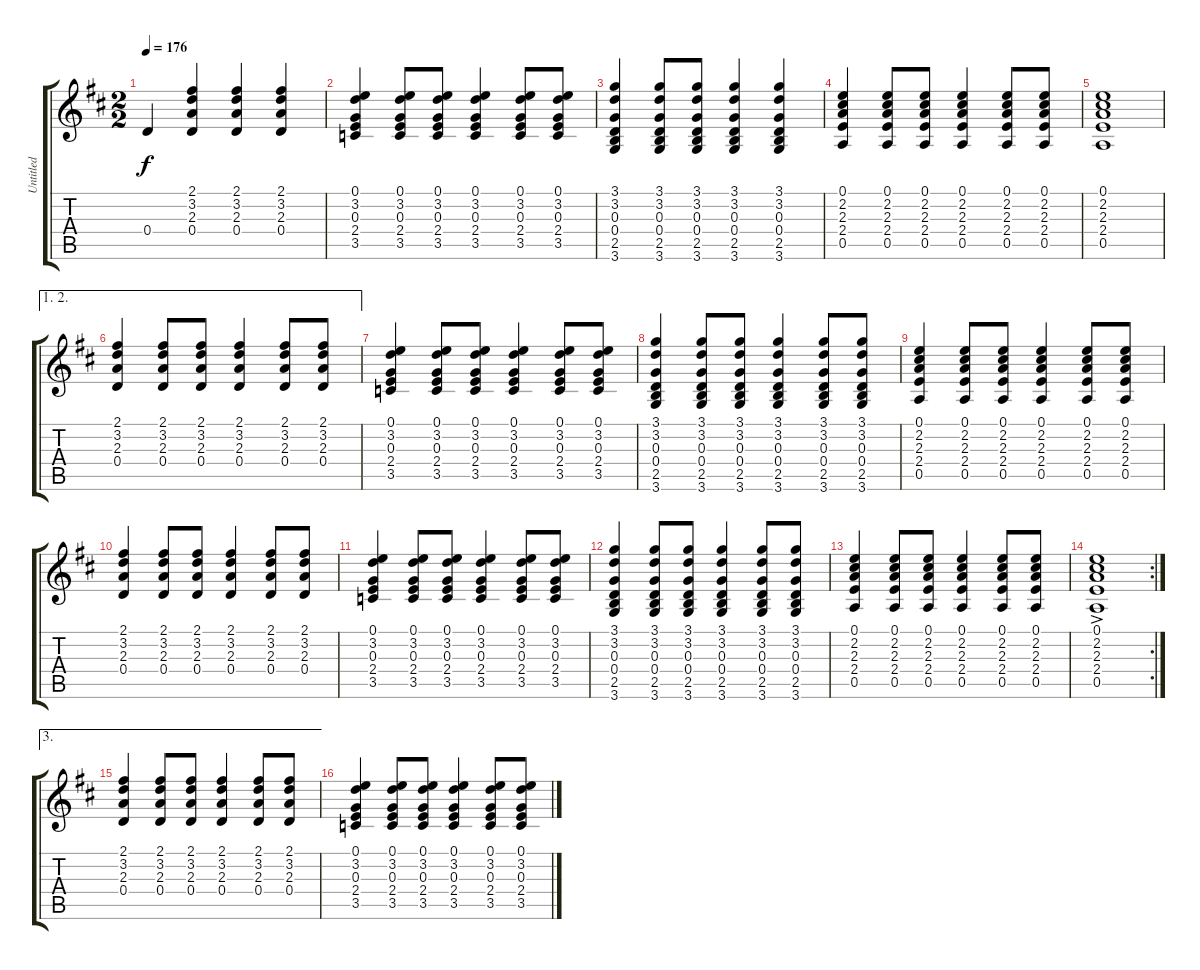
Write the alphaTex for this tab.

\track ("Untitled" "Untitled") {instrument acousticguitarnylon}
\staff {score tabs}
\tuning (E4 B3 G3 D3 A2 E2) {hide}
\ts (2 2)
\tempo 176
\clef g2
\ks d
0.4.4{dy f} (2.1 3.2 2.3 0.4).4 (2.1 3.2 2.3 0.4).4 (2.1 3.2 2.3 0.4).4 |
(0.1 3.2 0.3 2.4 3.5).4 (0.1 3.2 0.3 2.4 3.5).8 (0.1 3.2 0.3 2.4 3.5).8 (0.1 3.2 0.3 2.4 3.5).4 (0.1 3.2 0.3 2.4 3.5).8 (0.1 3.2 0.3 2.4 3.5).8 |
(3.1 3.2 0.3 0.4 2.5 3.6).4 (3.1 3.2 0.3 0.4 2.5 3.6).8 (3.1 3.2 0.3 0.4 2.5 3.6).8 (3.1 3.2 0.3 0.4 2.5 3.6).4 (3.1 3.2 0.3 0.4 2.5 3.6).4 |
(0.1 2.2 2.3 2.4 0.5).4 (0.1 2.2 2.3 2.4 0.5).8 (0.1 2.2 2.3 2.4 0.5).8 (0.1 2.2 2.3 2.4 0.5).4 (0.1 2.2 2.3 2.4 0.5).8 (0.1 2.2 2.3 2.4 0.5).8 |
(0.1 2.2 2.3 2.4 0.5).1 |
\ae (1 2)
(2.1 3.2 2.3 0.4).4 (2.1 3.2 2.3 0.4).8 (2.1 3.2 2.3 0.4).8 (2.1 3.2 2.3 0.4).4 (2.1 3.2 2.3 0.4).8 (2.1 3.2 2.3 0.4).8 |
(0.1 3.2 0.3 2.4 3.5).4 (0.1 3.2 0.3 2.4 3.5).8 (0.1 3.2 0.3 2.4 3.5).8 (0.1 3.2 0.3 2.4 3.5).4 (0.1 3.2 0.3 2.4 3.5).8 (0.1 3.2 0.3 2.4 3.5).8 |
(3.1 3.2 0.3 0.4 2.5 3.6).4 (3.1 3.2 0.3 0.4 2.5 3.6).8 (3.1 3.2 0.3 0.4 2.5 3.6).8 (3.1 3.2 0.3 0.4 2.5 3.6).4 (3.1 3.2 0.3 0.4 2.5 3.6).8 (3.1 3.2 0.3 0.4 2.5 3.6).8 |
(0.1 2.2 2.3 2.4 0.5).4 (0.1 2.2 2.3 2.4 0.5).8 (0.1 2.2 2.3 2.4 0.5).8 (0.1 2.2 2.3 2.4 0.5).4 (0.1 2.2 2.3 2.4 0.5).8 (0.1 2.2 2.3 2.4 0.5).8 |
(2.1 3.2 2.3 0.4).4 (2.1 3.2 2.3 0.4).8 (2.1 3.2 2.3 0.4).8 (2.1 3.2 2.3 0.4).4 (2.1 3.2 2.3 0.4).8 (2.1 3.2 2.3 0.4).8 |
(0.1 3.2 0.3 2.4 3.5).4 (0.1 3.2 0.3 2.4 3.5).8 (0.1 3.2 0.3 2.4 3.5).8 (0.1 3.2 0.3 2.4 3.5).4 (0.1 3.2 0.3 2.4 3.5).8 (0.1 3.2 0.3 2.4 3.5).8 |
(3.1 3.2 0.3 0.4 2.5 3.6).4 (3.1 3.2 0.3 0.4 2.5 3.6).8 (3.1 3.2 0.3 0.4 2.5 3.6).8 (3.1 3.2 0.3 0.4 2.5 3.6).4 (3.1 3.2 0.3 0.4 2.5 3.6).8 (3.1 3.2 0.3 0.4 2.5 3.6).8 |
(0.1 2.2 2.3 2.4 0.5).4 (0.1 2.2 2.3 2.4 0.5).8 (0.1 2.2 2.3 2.4 0.5).8 (0.1 2.2 2.3 2.4 0.5).4 (0.1 2.2 2.3 2.4 0.5).8 (0.1 2.2 2.3 2.4 0.5).8 |
\rc 2
(0.1{ac} 2.2{ac} 2.3{ac} 2.4{ac} 0.5{ac}).1 |
\ae 3
(2.1 3.2 2.3 0.4).4 (2.1 3.2 2.3 0.4).8 (2.1 3.2 2.3 0.4).8 (2.1 3.2 2.3 0.4).4 (2.1 3.2 2.3 0.4).8 (2.1 3.2 2.3 0.4).8 |
(0.1 3.2 0.3 2.4 3.5).4 (0.1 3.2 0.3 2.4 3.5).8 (0.1 3.2 0.3 2.4 3.5).8 (0.1 3.2 0.3 2.4 3.5).4 (0.1 3.2 0.3 2.4 3.5).8 (0.1 3.2 0.3 2.4 3.5).8
